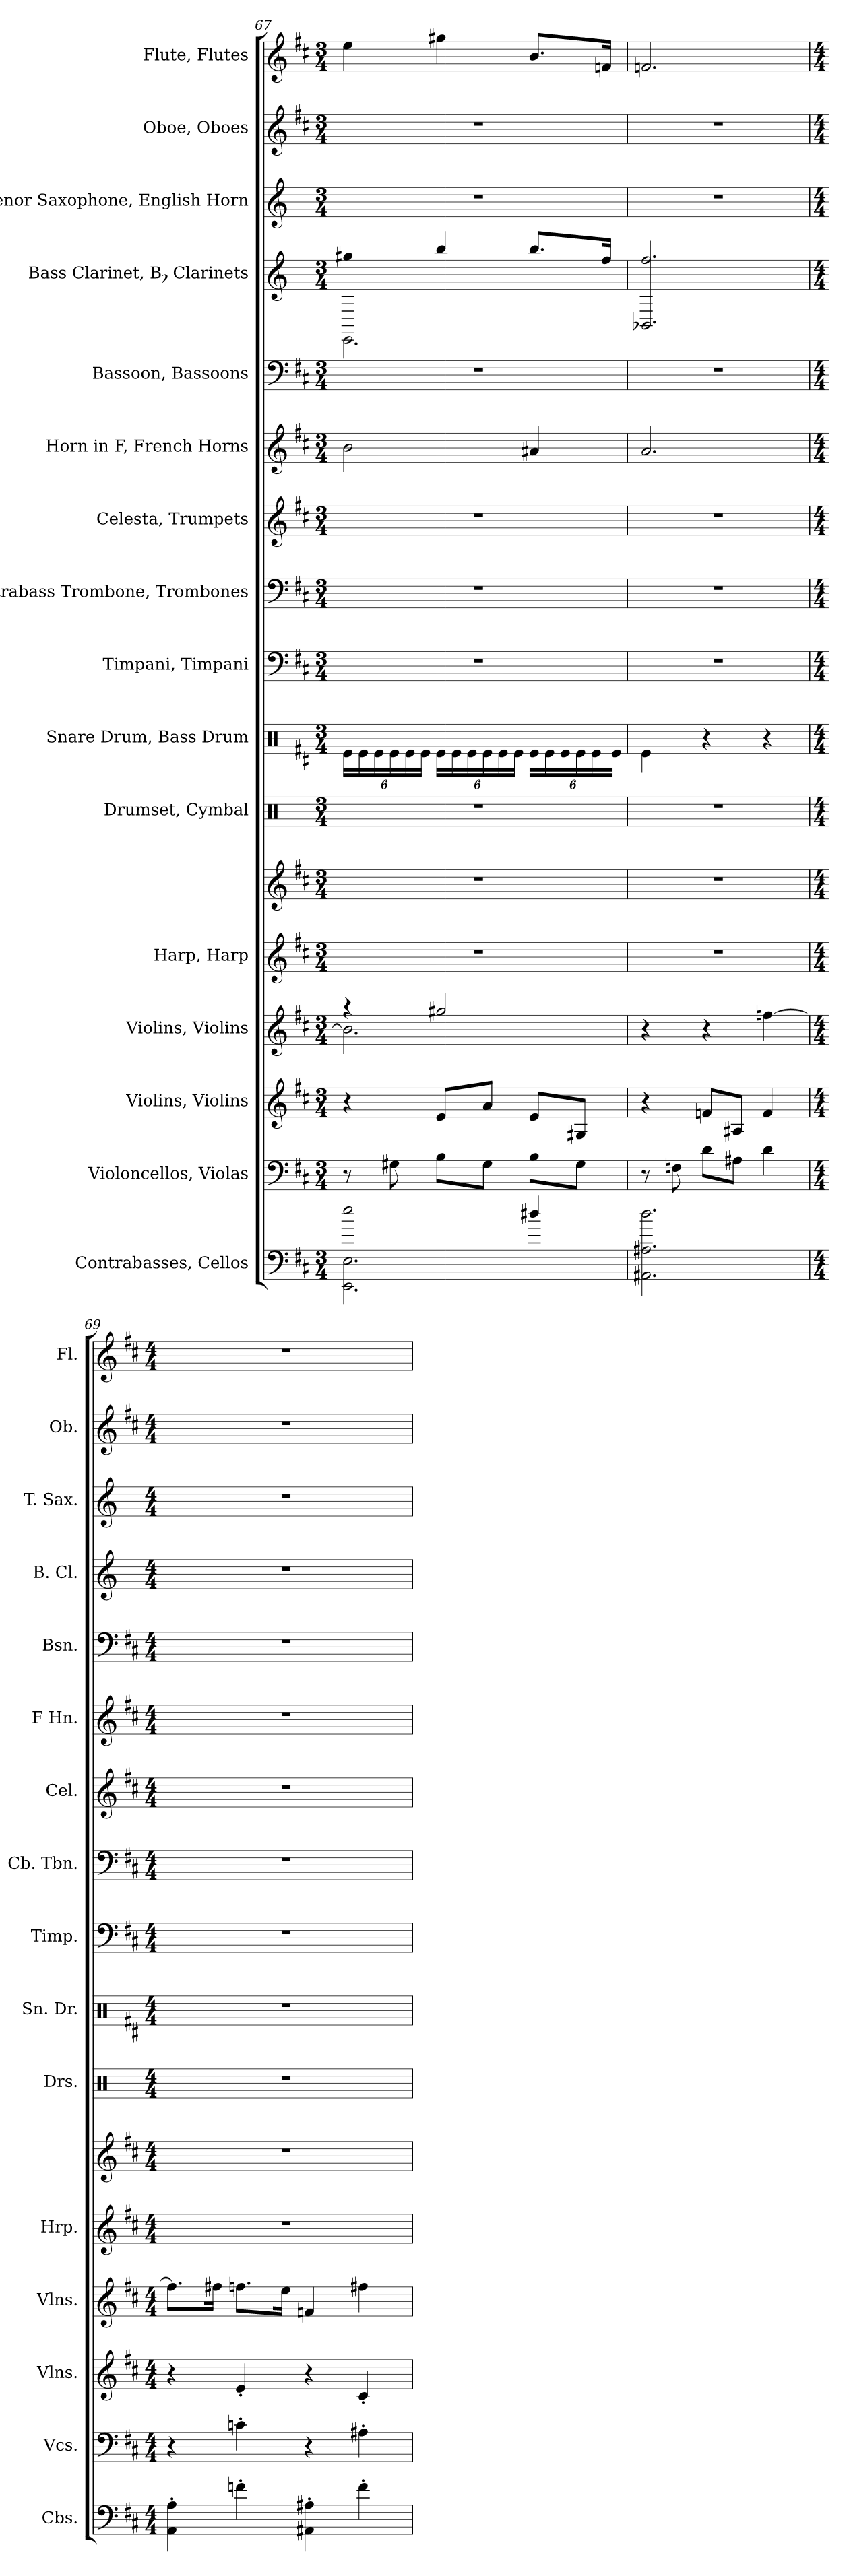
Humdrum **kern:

**kern	**kern	**kern	**kern	**kern	**kern	**kern	**kern	**kern	**kern	**kern	**kern	**kern	**kern	**kern	**kern	**kern
*part16	*part15	*part14	*part13	*part12	*part12	*part11	*part10	*part9	*part8	*part7	*part6	*part5	*part4	*part3	*part2	*part1
*staff17	*staff16	*staff15	*staff14	*staff13	*staff12	*staff11	*staff10	*staff9	*staff8	*staff7	*staff6	*staff5	*staff4	*staff3	*staff2	*staff1
*I"Contrabasses, Cellos	*I"Violoncellos, Violas	*I"Violins, Violins	*I"Violins, Violins	*I"Harp, Harp	*	*I"Drumset, Cymbal	*I"Snare Drum, Bass Drum	*I"Timpani, Timpani	*I"Contrabass Trombone, Trombones	*I"Celesta, Trumpets	*I"Horn in F, French Horns	*I"Bassoon, Bassoons	*I"Bass Clarinet, B-flat Clarinets	*I"Tenor Saxophone, English Horn	*I"Oboe, Oboes	*I"Flute, Flutes
*I'Cbs.	*I'Vcs.	*I'Vlns.	*I'Vlns.	*I'Hrp.	*	*I'Drs.	*I'Sn. Dr.	*I'Timp.	*I'Cb. Tbn.	*I'Cel.	*I'F Hn.	*I'Bsn.	*I'B. Cl.	*I'T. Sax.	*I'Ob.	*I'Fl.
*clefF4	*clefF4	*clefG2	*clefG2	*clefG2	*clefG2	*clefX	*clefX	*clefF4	*clefF4	*clefG2	*clefG2	*clefF4	*clefG2	*clefG2	*clefG2	*clefG2
*ITrd7c12	*	*	*	*	*	*	*	*	*	*ITrd-7c-12	*ITrd4c7	*	*ITrd8c14	*ITrd8c14	*	*
*k[f#c#]	*k[f#c#]	*k[f#c#]	*k[f#c#]	*k[f#c#]	*k[f#c#]	*k[]	*k[f#c#]	*k[f#c#]	*k[f#c#]	*k[f#c#]	*k[f#]	*k[f#c#]	*k[]	*k[]	*k[f#c#]	*k[f#c#]
*M3/4	*M3/4	*M3/4	*M3/4	*M3/4	*M3/4	*M3/4	*M3/4	*M3/4	*M3/4	*M3/4	*M3/4	*M3/4	*M3/4	*M3/4	*M3/4	*M3/4
=67	=67	=67	=67	=67	=67	=67	=67	=67	=67	=67	=67	=67	=67	=67	=67	=67
*^	*	*	*^	*	*	*	*	*	*	*	*	*	*	*	*	*
*	*	*	*	*	*	*	*	*	*Xbrackettup	*	*	*	*	*	*	*	*	*
*	*	*	*	*	*	*	*	*	*	*	*	*	*	*	*^	*	*	*
2e/	2.EEE\ 2.EE\	8r	4r	4r	2.b\]	2.r	2.r	2.r	24Re\LL	2.r	2.r	2.r	2e\	2.r	4g#X/	2.EEE\	2.r	2.r	4ee\
.	.	.	.	.	.	.	.	.	24Re\	.	.	.	.	.	.	.	.	.	.
.	.	.	.	.	.	.	.	.	24Re\	.	.	.	.	.	.	.	.	.	.
.	.	8G#X\	.	.	.	.	.	.	24Re\	.	.	.	.	.	.	.	.	.	.
.	.	.	.	.	.	.	.	.	24Re\	.	.	.	.	.	.	.	.	.	.
.	.	.	.	.	.	.	.	.	24Re\JJ	.	.	.	.	.	.	.	.	.	.
.	.	8B\L	8e/L	2gg#X/	.	.	.	.	24Re\LL	.	.	.	.	.	4b/	.	.	.	4gg#X\
.	.	.	.	.	.	.	.	.	24Re\	.	.	.	.	.	.	.	.	.	.
.	.	.	.	.	.	.	.	.	24Re\	.	.	.	.	.	.	.	.	.	.
.	.	8G#\J	8a/J	.	.	.	.	.	24Re\	.	.	.	.	.	.	.	.	.	.
.	.	.	.	.	.	.	.	.	24Re\	.	.	.	.	.	.	.	.	.	.
.	.	.	.	.	.	.	.	.	24Re\JJ	.	.	.	.	.	.	.	.	.	.
4d#X/	.	8B\L	8e/L	.	.	.	.	.	24Re\LL	.	.	.	4d#X/	.	8.b/L	.	.	.	8.b/L
.	.	.	.	.	.	.	.	.	24Re\	.	.	.	.	.	.	.	.	.	.
.	.	.	.	.	.	.	.	.	24Re\	.	.	.	.	.	.	.	.	.	.
.	.	8G#\J	8G#X/J	.	.	.	.	.	24Re\	.	.	.	.	.	.	.	.	.	.
.	.	.	.	.	.	.	.	.	24Re\	.	.	.	.	.	.	.	.	.	.
.	.	.	.	.	.	.	.	.	.	.	.	.	.	.	16f/Jk	.	.	.	16fn/Jk
.	.	.	.	.	.	.	.	.	24Re\JJ	.	.	.	.	.	.	.	.	.	.
*v	*v	*	*	*v	*v	*	*	*	*	*	*	*	*	*	*v	*v	*	*	*
!!LO:PB:g=z
=68	=68	=68	=68	=68	=68	=68	=68	=68	=68	=68	=68	=68	=68	=68	=68	=68
2.AAA#X\ 2.AA#X\ 2.d\	8r	4r	4r	2.r	2.r	2.r	4Re\	2.r	2.r	2.r	2.d/	2.r	2.BBB-X/ 2.f/	2.r	2.r	2.fn/
.	8Fn\	.	.	.	.	.	.	.	.	.	.	.	.	.	.	.
.	8d\L	8fn/L	4r	.	.	.	4r	.	.	.	.	.	.	.	.	.
.	8A#X\J	8A#X/J	.	.	.	.	.	.	.	.	.	.	.	.	.	.
.	4d\	4f/	[4ffn\	.	.	.	4r	.	.	.	.	.	.	.	.	.
=69	=69	=69	=69	=69	=69	=69	=69	=69	=69	=69	=69	=69	=69	=69	=69	=69
*M4/4	*M4/4	*M4/4	*M4/4	*M4/4	*M4/4	*M4/4	*M4/4	*M4/4	*M4/4	*M4/4	*M4/4	*M4/4	*M4/4	*M4/4	*M4/4	*M4/4
4AAA\' 4AA\'	4r	4r	8.ff\L]	1r	1r	1r	1r	1r	1r	1r	1r	1r	1r	1r	1r	1r
.	.	.	16ff#X\Jk	.	.	.	.	.	.	.	.	.	.	.	.	.
4Fn'\	4cn'\	4e'/	8.ffn\L	.	.	.	.	.	.	.	.	.	.	.	.	.
.	.	.	16ee\Jk	.	.	.	.	.	.	.	.	.	.	.	.	.
4AAA#X\' 4AA#X\'	4r	4r	4fn/	.	.	.	.	.	.	.	.	.	.	.	.	.
4F'\	4A#X'\	4c#'/	4ff#X\	.	.	.	.	.	.	.	.	.	.	.	.	.
=	=	=	=	=	=	=	=	=	=	=	=	=	=	=	=	=
*-	*-	*-	*-	*-	*-	*-	*-	*-	*-	*-	*-	*-	*-	*-	*-	*-
